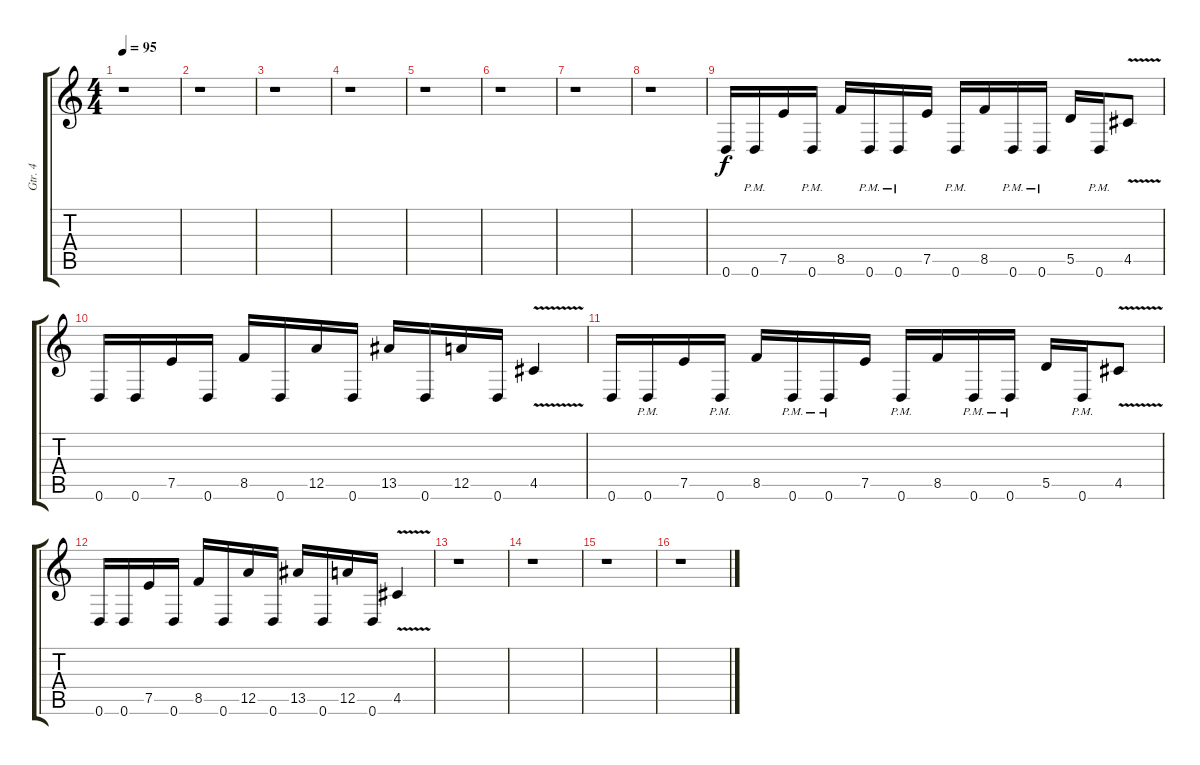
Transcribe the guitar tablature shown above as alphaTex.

\track ("Gtr. 4" "Gtr. 4") {instrument distortionguitar}
\staff {score tabs}
\tuning (E4 B3 G3 D3 A2 D2) {hide}
\ts (4 4)
\tempo 95
\clef g2
\ks c
r.1{dy f} |
r.1 |
r.1 |
r.1 |
r.1 |
r.1 |
r.1 |
r.1 |
0.6.16 0.6{pm}.16 7.5.16 0.6{pm}.16 8.5.16 0.6{pm}.16 0.6{pm}.16 7.5.16 0.6{pm}.16 8.5.16 0.6{pm}.16 0.6{pm}.16 5.5.16 0.6{pm}.16 4.5{v}.8 |
0.6.16 0.6.16 7.5.16 0.6.16 8.5.16 0.6.16 12.5.16 0.6.16 13.5.16 0.6.16 12.5.16 0.6.16 4.5{v}.4 |
0.6.16 0.6{pm}.16 7.5.16 0.6{pm}.16 8.5.16 0.6{pm}.16 0.6{pm}.16 7.5.16 0.6{pm}.16 8.5.16 0.6{pm}.16 0.6{pm}.16 5.5.16 0.6{pm}.16 4.5{v}.8 |
0.6.16 0.6.16 7.5.16 0.6.16 8.5.16 0.6.16 12.5.16 0.6.16 13.5.16 0.6.16 12.5.16 0.6.16 4.5{v}.4 |
r.1 |
r.1 |
r.1 |
r.1
